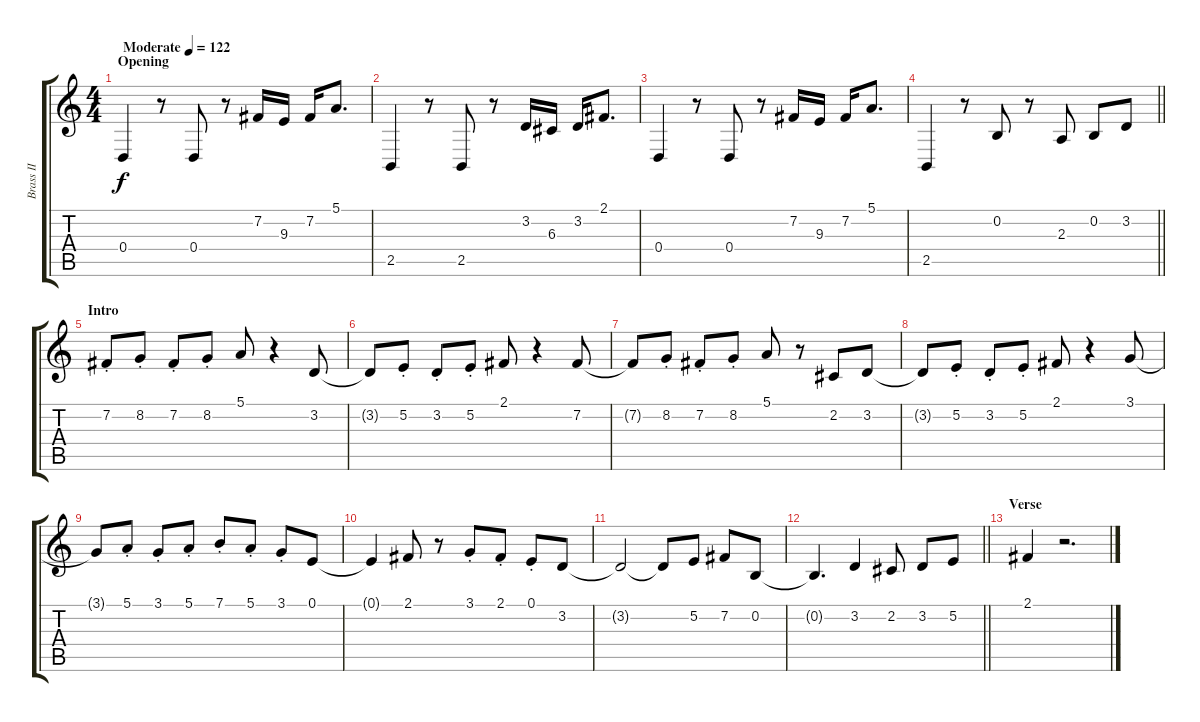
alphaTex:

\track ("Brass II" "Brass II") {instrument brasssection}
\staff {score tabs}
\tuning (E4 B3 G3 D3 A2 E2) {hide}
\ts (4 4)
\section ("" "Opening")
\tempo (122 "Moderate")
\clef g2
\ks c
0.4.4{dy f instrument brasssection} r.8 0.4.8 r.8 7.2.16 9.3.16 7.2.16 5.1.8{d} |
2.5.4 r.8 2.5.8 r.8 3.2.16 6.3.16 3.2.16 2.1.8{d} |
0.4.4 r.8 0.4.8 r.8 7.2.16 9.3.16 7.2.16 5.1.8{d} |
\barLineRight lightlight
2.5.4 r.8 0.2.8 r.8 2.3.8 0.2.8 3.2.8 |
\section ("" "Intro")
7.2{st}.8 8.2{st}.8 7.2{st}.8 8.2{st}.8 5.1.8 r.4 3.2.8 |
3.2{t}.8 5.2{st}.8 3.2{st}.8 5.2{st}.8 2.1.8 r.4 7.2.8 |
7.2{t}.8 8.2{st}.8 7.2{st}.8 8.2{st}.8 5.1.8 r.8 2.2.8 3.2.8 |
3.2{t}.8 5.2{st}.8 3.2{st}.8 5.2{st}.8 2.1.8 r.4 3.1.8 |
3.1{t}.8 5.1{st}.8 3.1{st}.8 5.1{st}.8 7.1{st}.8 5.1{st}.8 3.1{st}.8 0.1.8 |
0.1{t}.4 2.1.8 r.8 3.1{st}.8 2.1{st}.8 0.1{st}.8 3.2.8 |
3.2{t}.2 3.2{t}.8 5.2.8 7.2.8 0.2.8 |
\barLineRight lightlight
0.2{t}.4{d} 3.2.4 2.2.8 3.2.8 5.2.8 |
\section ("" "Verse")
2.1.4 r.2{d}
